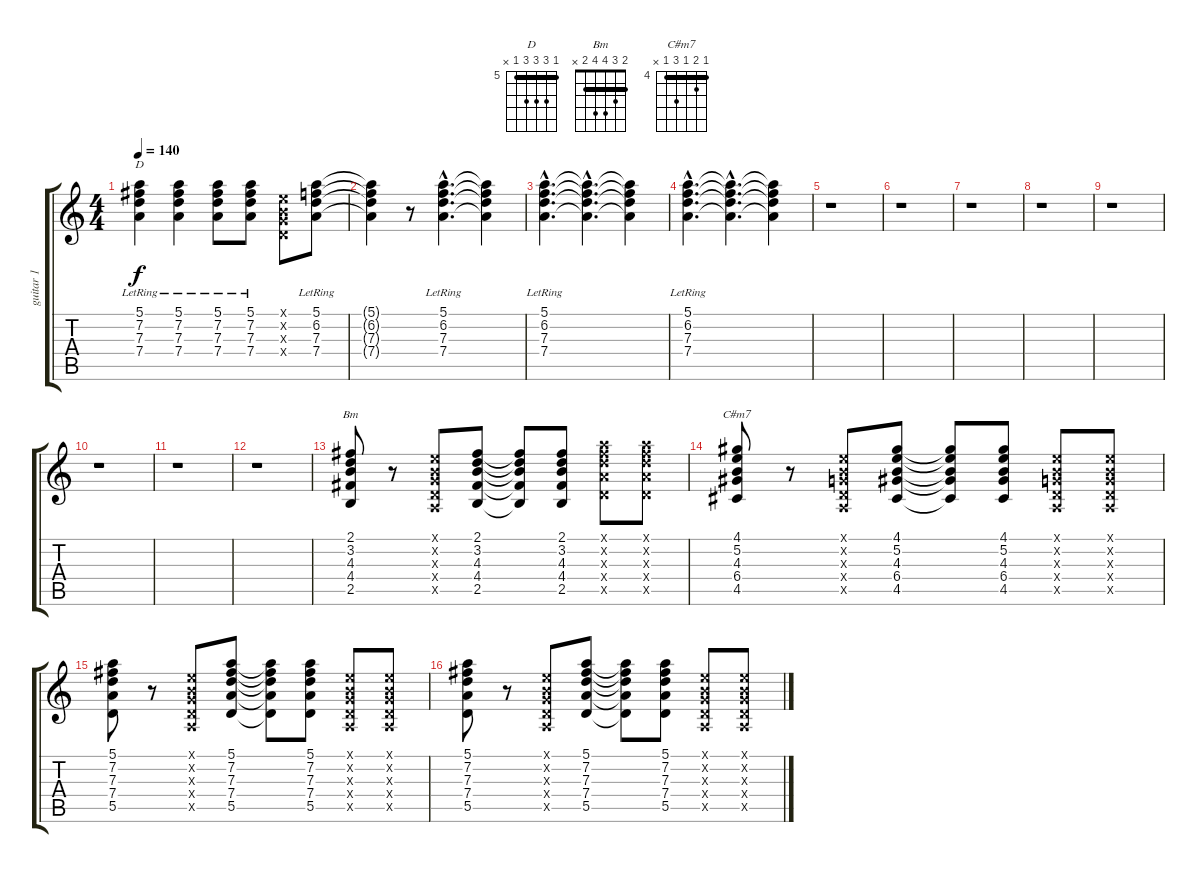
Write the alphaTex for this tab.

\track ("guitar 1" "guitar 1") {instrument distortionguitar}
\staff {score tabs}
\tuning (E4 B3 G3 D3 A2 E2) {hide}
\chord ("D" 5 7 7 7 5 x) {firstfret 5 barre 5}
\chord ("Bm" 2 3 4 4 2 x) {barre 2}
\chord ("C#m7" 4 5 4 6 4 x) {firstfret 4 barre 4}
\ts (4 4)
\tempo 140
\clef g2
\ks c
(5.1{lr} 7.2{lr} 7.3{lr} 7.4{lr}).4{ch "D" dy f} (5.1{lr} 7.2{lr} 7.3{lr} 7.4{lr}).4 (5.1{lr} 7.2{lr} 7.3{lr} 7.4{lr}).8 (5.1{lr} 7.2{lr} 7.3{lr} 7.4{lr}).8 (0.1{x} 0.2{x} 0.3{x} 0.4{x}).8 (5.1{lr} 6.2{lr} 7.3{lr} 7.4{lr}).8 |
(5.1{t} 6.2{t} 7.3{t} 7.4{t}).4 r.8 (5.1{hac lr} 6.2{hac lr} 7.3{hac lr} 7.4{hac lr}).4{d} (5.1{t} 6.2{t} 7.3{t} 7.4{t}).4 |
(5.1{hac lr} 6.2{hac lr} 7.3{hac lr} 7.4{hac lr}).4{d} (5.1{hac t} 6.2{hac t} 7.3{hac t} 7.4{hac t}).4{d} (5.1{t} 6.2{t} 7.3{t} 7.4{t}).4 |
(5.1{hac} 6.2{hac lr} 7.3{hac lr} 7.4{hac lr}).4{d} (5.1{hac t} 6.2{hac t} 7.3{hac t} 7.4{hac t}).4{d} (5.1{t} 6.2{t} 7.3{t} 7.4{t}).4 |
r.1 |
r.1 |
r.1 |
r.1 |
r.1 |
r.1 |
r.1 |
r.1 |
(2.1 3.2 4.3 4.4 2.5).8{ch "Bm"} r.8 (0.1{x} 0.2{x} 0.3{x} 0.4{x} 0.5{x}).8 (2.1 3.2 4.3 4.4 2.5).8 (2.1{t} 3.2{t} 4.3{t} 4.4{t} 2.5{t}).8 (2.1 3.2 4.3 4.4 2.5).8 (5.1{x} 7.2{x} 7.3{x} 7.4{x} 5.5{x}).8 (5.1{x} 7.2{x} 7.3{x} 7.4{x} 5.5{x}).8 |
(4.1 5.2 4.3 6.4 4.5).8{ch "C#m7"} r.8 (0.1{x} 0.2{x} 0.3{x} 0.4{x} 0.5{x}).8 (4.1 5.2 4.3 6.4 4.5).8 (4.1{t} 5.2{t} 4.3{t} 6.4{t} 4.5{t}).8 (4.1 5.2 4.3 6.4 4.5).8 (0.1{x} 0.2{x} 0.3{x} 0.4{x} 0.5{x}).8 (0.1{x} 0.2{x} 0.3{x} 0.4{x} 0.5{x}).8 |
(5.1 7.2 7.3 7.4 5.5).8 r.8 (0.1{x} 0.2{x} 0.3{x} 0.4{x} 0.5{x}).8 (5.1 7.2 7.3 7.4 5.5).8 (5.1{t} 7.2{t} 7.3{t} 7.4{t} 5.5{t}).8 (5.1 7.2 7.3 7.4 5.5).8 (0.1{x} 0.2{x} 0.3{x} 0.4{x} 0.5{x}).8 (0.1{x} 0.2{x} 0.3{x} 0.4{x} 0.5{x}).8 |
(5.1 7.2 7.3 7.4 5.5).8 r.8 (0.1{x} 0.2{x} 0.3{x} 0.4{x} 0.5{x}).8 (5.1 7.2 7.3 7.4 5.5).8 (5.1{t} 7.2{t} 7.3{t} 7.4{t} 5.5{t}).8 (5.1 7.2 7.3 7.4 5.5).8 (0.1{x} 0.2{x} 0.3{x} 0.4{x} 0.5{x}).8 (0.1{x} 0.2{x} 0.3{x} 0.4{x} 0.5{x}).8
